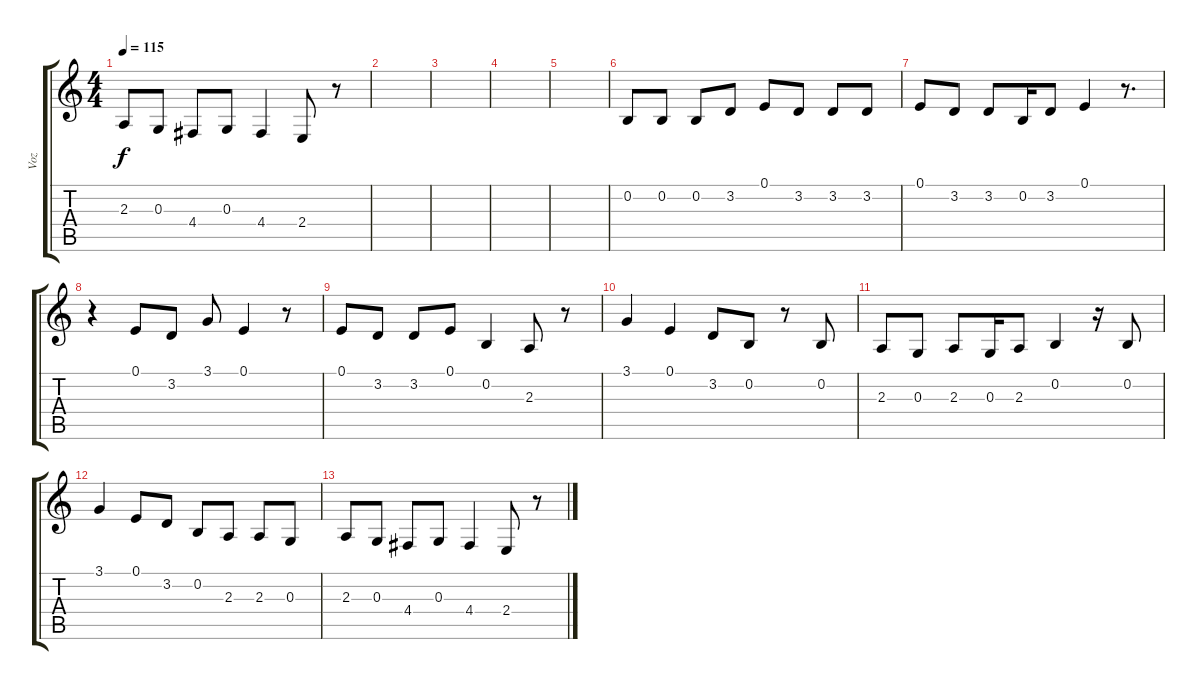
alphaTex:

\track ("Voz" "Voz") {instrument lead6voice}
\staff {score tabs}
\tuning (E4 B3 G3 D3 A2 E2) {hide}
\ts (4 4)
\tempo 115
\clef g2
\ks c
2.3.8{dy f} 0.3.8 4.4.8 0.3.8 4.4.4 2.4.8 r.8 |
|
|
|
|
0.2.8 0.2.8 0.2.8 3.2.8 0.1.8 3.2.8 3.2.8 3.2.8 |
0.1.8 3.2.8 3.2.8 0.2.16 3.2.8 0.1.4 r.8{d} |
r.4 0.1.8 3.2.8 3.1.8 0.1.4 r.8 |
0.1.8 3.2.8 3.2.8 0.1.8 0.2.4 2.3.8 r.8 |
3.1.4 0.1.4 3.2.8 0.2.8 r.8 0.2.8 |
2.3.8 0.3.8 2.3.8 0.3.16 2.3.8 0.2.4 r.16 0.2.8 |
3.1.4 0.1.8 3.2.8 0.2.8 2.3.8 2.3.8 0.3.8 |
2.3.8 0.3.8 4.4.8 0.3.8 4.4.4 2.4.8 r.8
